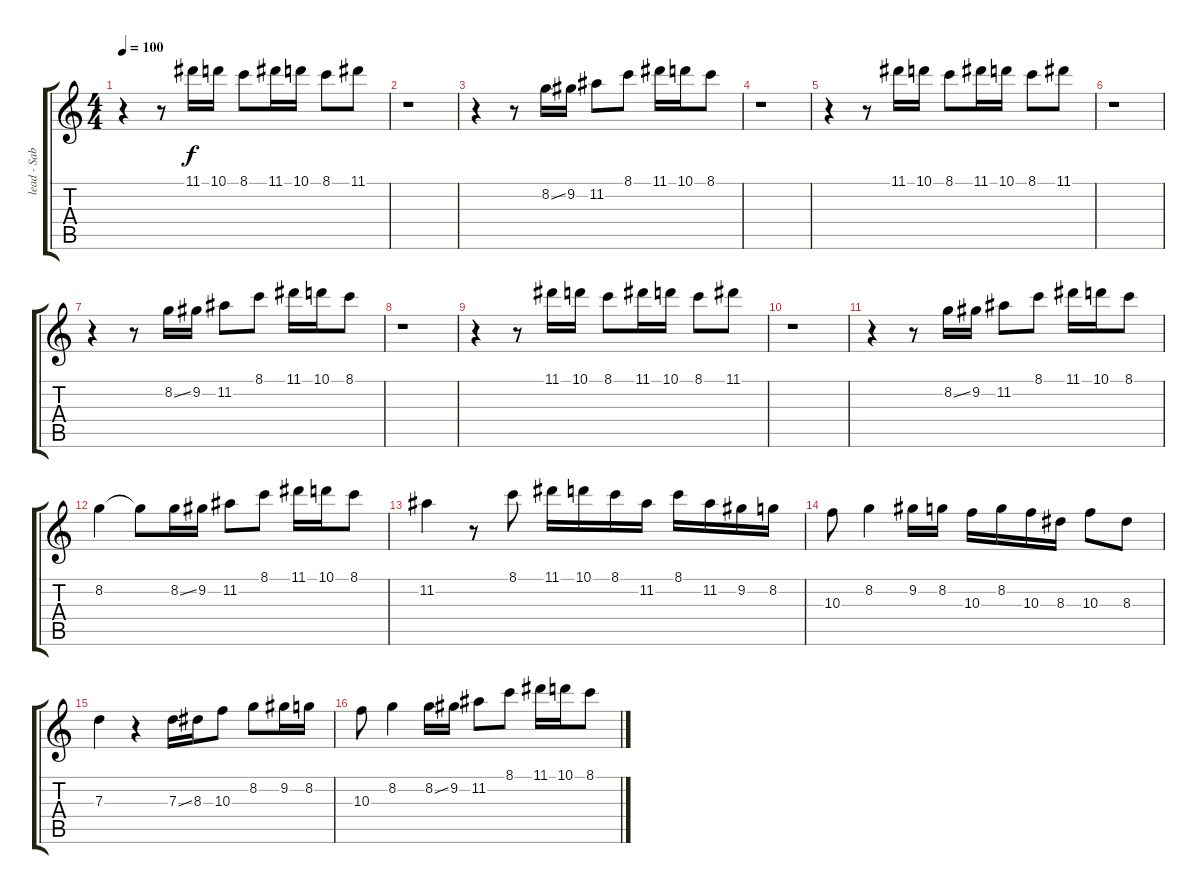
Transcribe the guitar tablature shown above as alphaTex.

\track ("lead - Sabin" "lead - Sab") {instrument electricguitarclean}
\staff {score tabs}
\tuning (E4 B3 G3 D3 A2 E2) {hide}
\ts (4 4)
\tempo 100
\clef g2
\ks c
r.4{dy f} r.8 11.1.16 10.1.16 8.1.8 11.1.16 10.1.16 8.1.8 11.1.8 |
r.1 |
r.4 r.8 8.2{ss}.16 9.2.16 11.2.8 8.1.8 11.1.16 10.1.16 8.1.8 |
r.1 |
r.4 r.8 11.1.16 10.1.16 8.1.8 11.1.16 10.1.16 8.1.8 11.1.8 |
r.1 |
r.4 r.8 8.2{ss}.16 9.2.16 11.2.8 8.1.8 11.1.16 10.1.16 8.1.8 |
r.1 |
r.4 r.8 11.1.16 10.1.16 8.1.8 11.1.16 10.1.16 8.1.8 11.1.8 |
r.1 |
r.4 r.8 8.2{ss}.16 9.2.16 11.2.8 8.1.8 11.1.16 10.1.16 8.1.8 |
8.2.4 8.2{t}.8 8.2{ss}.16 9.2.16 11.2.8 8.1.8 11.1.16 10.1.16 8.1.8 |
11.2.4 r.8 8.1.8 11.1.16 10.1.16 8.1.16 11.2.16 8.1.16 11.2.16 9.2.16 8.2.16 |
10.3.8 8.2.4 9.2.16 8.2.16 10.3.16 8.2.16 10.3.16 8.3.16 10.3.8 8.3.8 |
7.3.4 r.4 7.3{ss}.16 8.3.16 10.3.8 8.2.8 9.2.16 8.2.16 |
10.3.8 8.2.4 8.2{ss}.16 9.2.16 11.2.8 8.1.8 11.1.16 10.1.16 8.1.8
